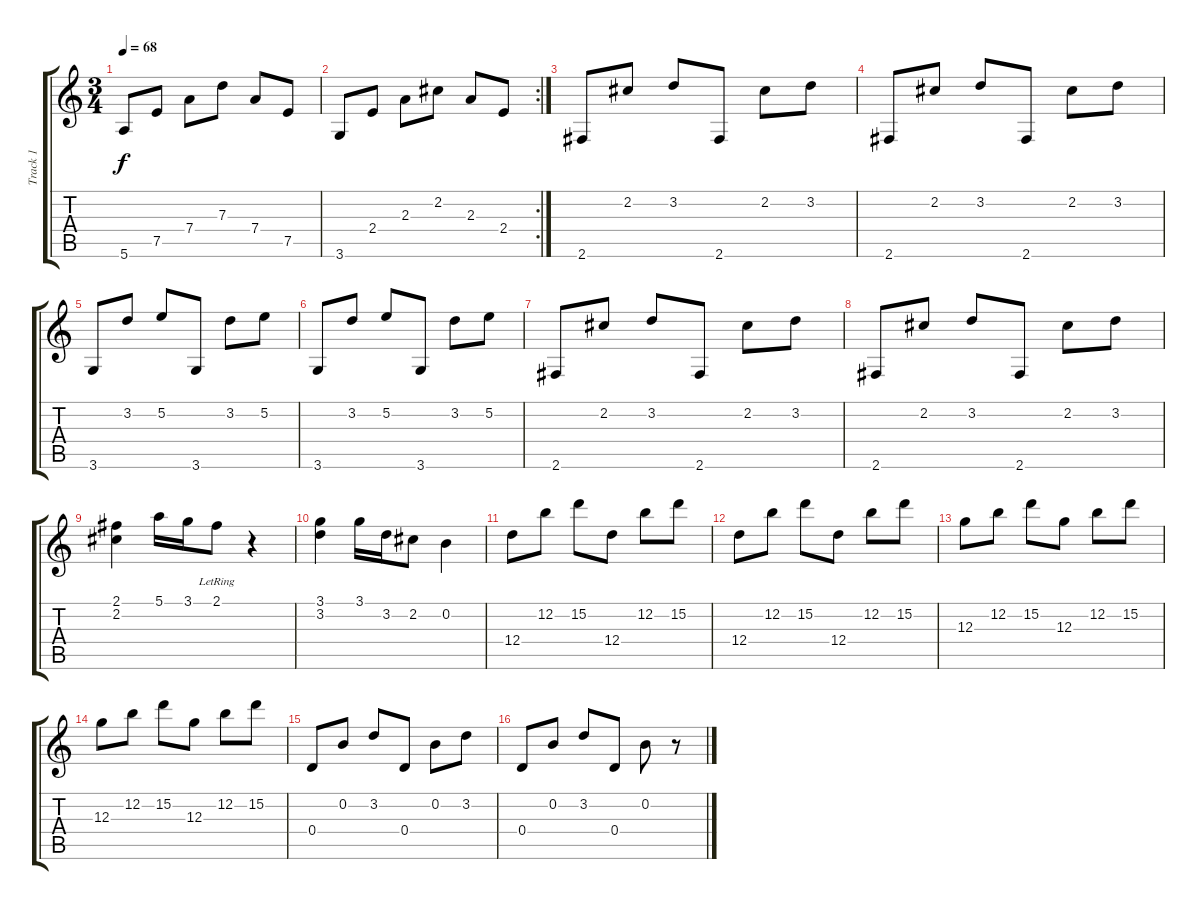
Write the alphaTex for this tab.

\track ("Track 1" "Track 1") {instrument electricguitarclean}
\staff {score tabs}
\tuning (E4 B3 G3 D3 A2 E2) {hide}
\ts (3 4)
\tempo 68
\clef g2
\ks c
5.6.8{dy f} 7.5.8 7.4.8 7.3.8 7.4.8 7.5.8 |
\rc 2
3.6.8 2.4.8 2.3.8 2.2.8 2.3.8 2.4.8 |
2.6.8 2.2.8 3.2.8 2.6.8 2.2.8 3.2.8 |
2.6.8 2.2.8 3.2.8 2.6.8 2.2.8 3.2.8 |
3.6.8 3.2.8 5.2.8 3.6.8 3.2.8 5.2.8 |
3.6.8 3.2.8 5.2.8 3.6.8 3.2.8 5.2.8 |
2.6.8 2.2.8 3.2.8 2.6.8 2.2.8 3.2.8 |
2.6.8 2.2.8 3.2.8 2.6.8 2.2.8 3.2.8 |
(2.1 2.2).4{instrument electricguitarjazz} 5.1.16 3.1.16 2.1{lr}.8 r.4 |
(3.1 3.2).4 3.1.16 3.2.16 2.2.8 0.2.4 |
12.4.8{instrument electricguitarclean} 12.2.8 15.2.8 12.4.8 12.2.8 15.2.8 |
12.4.8 12.2.8 15.2.8 12.4.8 12.2.8 15.2.8 |
12.3.8 12.2.8 15.2.8 12.3.8 12.2.8 15.2.8 |
12.3.8 12.2.8 15.2.8 12.3.8 12.2.8 15.2.8 |
0.4.8 0.2.8 3.2.8 0.4.8 0.2.8 3.2.8 |
0.4.8 0.2.8 3.2.8 0.4.8 0.2.8 r.8
